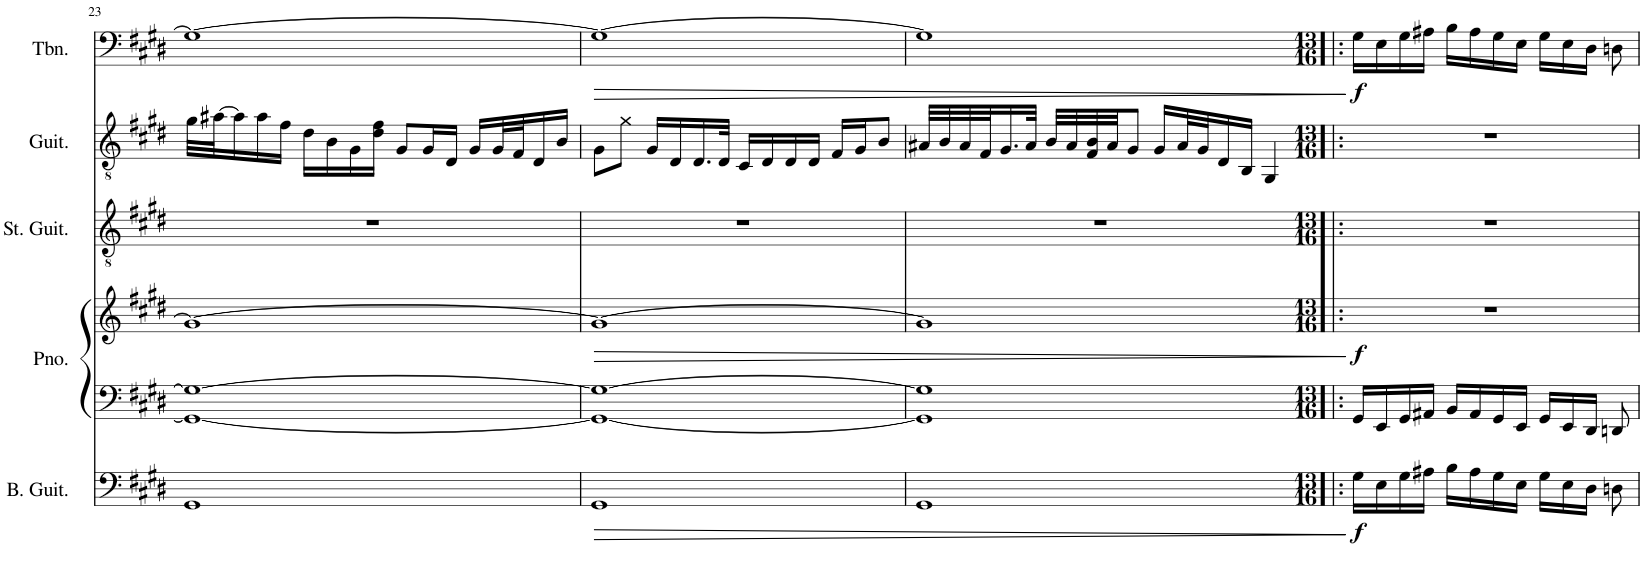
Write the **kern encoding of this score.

**kern	**dynam	**kern	**kern	**dynam	**kern	**kern	**kern	**dynam
*part5	*part5	*part4	*part4	*part4	*part3	*part2	*part1	*part1
*staff6	*staff6	*staff5	*staff4	*staff4/5	*staff3	*staff2	*staff1	*staff1
*I"Bass Guitar	*	*I"Piano	*	*	*I"Stunt Guitar	*I"Guitar	*I"Trombone	*
*I'B. Guit.	*	*I'Pno.	*	*	*I'St. Guit.	*I'Guit.	*I'Tbn.	*
!!LO:PB:g=z
*clefF4	*	*clefF4	*clefG2	*	*clefGv2	*clefGv2	*clefF4	*
*Trd7c12	*	*	*	*	*	*	*	*
*k[f#c#g#d#]	*	*k[f#c#g#d#]	*k[f#c#g#d#]	*	*k[f#c#g#d#]	*k[f#c#g#d#]	*k[f#c#g#d#]	*
*M4/4	*	*M4/4	*M4/4	*	*M4/4	*M4/4	*M4/4	*
=23	=23	=23	=23	=23	=23	=23	=23	=23
1GG#	.	1GG#_ 1G#_	1g#_	.	1r	32g#\LLL	1G#_	.
.	.	.	.	.	.	[32a#X\J	.	.
.	.	.	.	.	.	16a#\]	.	.
.	.	.	.	.	.	16a#\	.	.
.	.	.	.	.	.	16f#\JJ	.	.
.	.	.	.	.	.	16d#\LL	.	.
.	.	.	.	.	.	16B\	.	.
.	.	.	.	.	.	16G#\	.	.
.	.	.	.	.	.	16d#\ 16f#\JJ	.	.
.	.	.	.	.	.	8G#/L	.	.
.	.	.	.	.	.	16G#/L	.	.
.	.	.	.	.	.	16D#/JJ	.	.
.	.	.	.	.	.	16G#/LL	.	.
.	.	.	.	.	.	32G#/L	.	.
.	.	.	.	.	.	32F#/J	.	.
.	.	.	.	.	.	16D#/	.	.
.	.	.	.	.	.	16B/JJ	.	.
=24	=24	=24	=24	=24	=24	=24	=24	=24
!	!LO:HP:b	!	!	!LO:HP:b	!	!	!	!LO:HP:b
1GG#	>	1GG#_ 1G#_	1g#_	>	1r	8G#\L	1G#_	>
.	.	.	.	.	.	8g#\J	.	.
.	.	.	.	.	.	16G#/LL	.	.
.	.	.	.	.	.	16D#/	.	.
.	.	.	.	.	.	16.D#/	.	.
.	.	.	.	.	.	32D#/JJk	.	.
.	.	.	.	.	.	16C#/LL	.	.
.	.	.	.	.	.	16D#/	.	.
.	.	.	.	.	.	16D#/	.	.
.	.	.	.	.	.	16D#/JJ	.	.
.	.	.	.	.	.	16F#/LL	.	.
.	.	.	.	.	.	16G#/J	.	.
.	.	.	.	.	.	8B/J	.	.
=25	=25	=25	=25	=25	=25	=25	=25	=25
1GG#	.	1GG#] 1G#]	1g#]	.	1r	32A#X/LLL	1G#]	.
.	.	.	.	.	.	32B/	.	.
.	.	.	.	.	.	32A#/	.	.
.	.	.	.	.	.	32F#/J	.	.
.	.	.	.	.	.	16.G#/	.	.
.	.	.	.	.	.	32A#/JJk	.	.
.	.	.	.	.	.	32B/LLL	.	.
.	.	.	.	.	.	32A#/	.	.
.	.	.	.	.	.	32F#/ 32B/	.	.
.	.	.	.	.	.	32A#/JJ	.	.
.	.	.	.	.	.	8G#/J	.	.
.	.	.	.	.	.	16G#/LL	.	.
.	.	.	.	.	.	32A#/L	.	.
.	.	.	.	.	.	32G#/J	.	.
.	.	.	.	.	.	16D#/	.	.
.	.	.	.	.	.	16BB/JJ	.	.
.	.	.	.	.	.	4GG#/	.	.
.	]	.	.	]	.	.	.	]
=26!|:	=26!|:	=26!|:	=26!|:	=26!|:	=26!|:	=26!|:	=26!|:	=26!|:
*M13/16	*	*M13/16	*M13/16	*	*M13/16	*M13/16	*M13/16	*
!	!LO:DY:b	!	!	!LO:DY:b	!	!	!	!LO:DY:b
16G#\LL	f	16GG#/LL	16%13r	f	16%13r	16%13r	16G#\LL	f
16E\	.	16EE/	.	.	.	.	16E\	.
16G#\	.	16GG#/	.	.	.	.	16G#\	.
16A#X\JJ	.	16AA#X/JJ	.	.	.	.	16A#X\JJ	.
16B\LL	.	16BB/LL	.	.	.	.	16B\LL	.
16A#\	.	16AA#/	.	.	.	.	16A#\	.
16G#\	.	16GG#/	.	.	.	.	16G#\	.
16E\JJ	.	16EE/JJ	.	.	.	.	16E\JJ	.
16G#\LL	.	16GG#/LL	.	.	.	.	16G#\LL	.
16E\	.	16EE/	.	.	.	.	16E\	.
16D#\JJ	.	16DD#/JJ	.	.	.	.	16D#\JJ	.
8Dn\	.	8DDn/	.	.	.	.	8Dn\	.
=	=	=	=	=	=	=	=	=
*-	*-	*-	*-	*-	*-	*-	*-	*-
